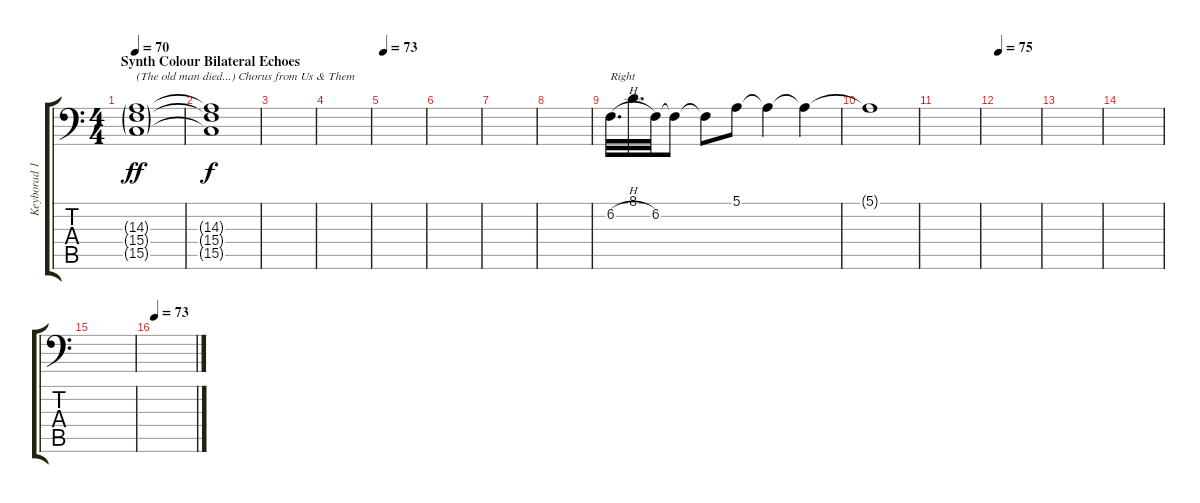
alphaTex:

\track ("Keyborad 10Radd" "Keyborad 1") {instrument lead2sawtooth}
\staff {score tabs}
\tuning (E3 B2 G2 D2 A1 E1) {hide}
\ts (4 4)
\section ("" "Synth Colour Bilateral Echoes")
\tempo 70
\tempo 71
\tempo 70
\clef f4
\ks c
(14.3{g} 15.4{g} 15.5{g}).1{txt "(The old man died...) Chorus from Us & Them" dy ff volume 0 balance 8 instrument choiraahs} |
(14.3{t} 15.4{t} 15.5{t}).1{dy f} |
|
|
\tempo 73
|
|
|
|
6.2{h}.32{d txt "Right" volume 8 balance 16 instrument lead2sawtooth} 8.1.32{d} 6.2.32 6.2{t}.8 6.2{t}.8 5.1.8 5.1{t}.4 5.1{t}.4 |
5.1{t}.1 |
|
\tempo 75
|
|
|
|
\tempo 73
